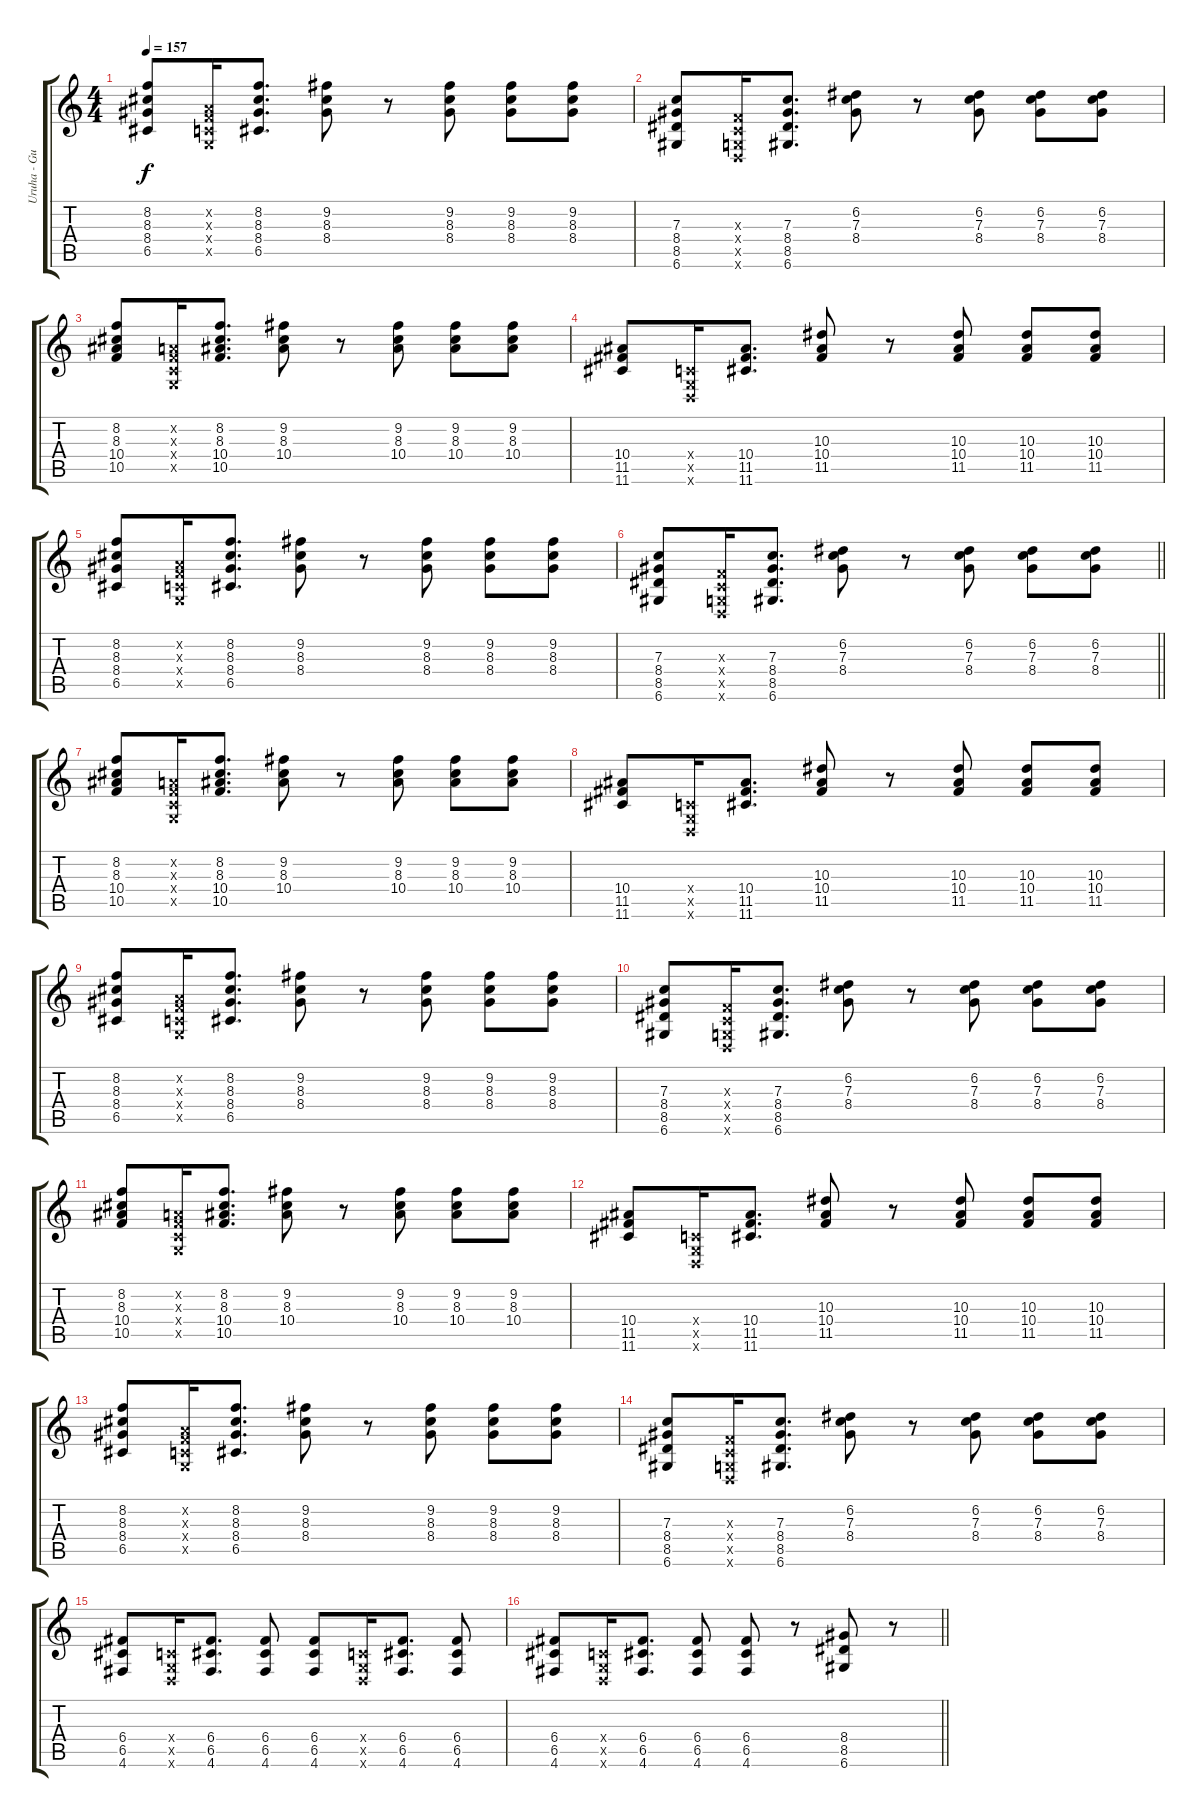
\track ("Uruha - Guitar 1" "Uruha - Gu") {instrument distortionguitar}
\staff {score tabs}
\tuning (D4 A3 F3 C3 G2 D2) {hide}
\ts (4 4)
\tempo 157
\clef g2
\ks c
(8.2 8.3 8.4 6.5).8{dy f} (0.2{x} 0.3{x} 0.4{x} 0.5{x}).16 (8.2 8.3 8.4 6.5).8{d} (9.2 8.3 8.4).8 r.8 (9.2 8.3 8.4).8 (9.2 8.3 8.4).8 (9.2 8.3 8.4).8 |
(7.3 8.4 8.5 6.6).8 (0.3{x} 0.4{x} 0.5{x} 0.6{x}).16 (7.3 8.4 8.5 6.6).8{d} (6.2 7.3 8.4).8 r.8 (6.2 7.3 8.4).8 (6.2 7.3 8.4).8 (6.2 7.3 8.4).8 |
(8.2 8.3 10.4 10.5).8 (0.2{x} 0.3{x} 0.4{x} 0.5{x}).16 (8.2 8.3 10.4 10.5).8{d} (9.2 8.3 10.4).8 r.8 (9.2 8.3 10.4).8 (9.2 8.3 10.4).8 (9.2 8.3 10.4).8 |
(10.4 11.5 11.6).8 (0.4{x} 0.5{x} 0.6{x}).16 (10.4 11.5 11.6).8{d} (10.3 10.4 11.5).8 r.8 (10.3 10.4 11.5).8 (10.3 10.4 11.5).8 (10.3 10.4 11.5).8 |
(8.2 8.3 8.4 6.5).8 (0.2{x} 0.3{x} 0.4{x} 0.5{x}).16 (8.2 8.3 8.4 6.5).8{d} (9.2 8.3 8.4).8 r.8 (9.2 8.3 8.4).8 (9.2 8.3 8.4).8 (9.2 8.3 8.4).8 |
\barLineRight lightlight
(7.3 8.4 8.5 6.6).8 (0.3{x} 0.4{x} 0.5{x} 0.6{x}).16 (7.3 8.4 8.5 6.6).8{d} (6.2 7.3 8.4).8 r.8 (6.2 7.3 8.4).8 (6.2 7.3 8.4).8 (6.2 7.3 8.4).8 |
\section ("" "")
(8.2 8.3 10.4 10.5).8 (0.2{x} 0.3{x} 0.4{x} 0.5{x}).16 (8.2 8.3 10.4 10.5).8{d} (9.2 8.3 10.4).8 r.8 (9.2 8.3 10.4).8 (9.2 8.3 10.4).8 (9.2 8.3 10.4).8 |
(10.4 11.5 11.6).8 (0.4{x} 0.5{x} 0.6{x}).16 (10.4 11.5 11.6).8{d} (10.3 10.4 11.5).8 r.8 (10.3 10.4 11.5).8 (10.3 10.4 11.5).8 (10.3 10.4 11.5).8 |
(8.2 8.3 8.4 6.5).8 (0.2{x} 0.3{x} 0.4{x} 0.5{x}).16 (8.2 8.3 8.4 6.5).8{d} (9.2 8.3 8.4).8 r.8 (9.2 8.3 8.4).8 (9.2 8.3 8.4).8 (9.2 8.3 8.4).8 |
(7.3 8.4 8.5 6.6).8 (0.3{x} 0.4{x} 0.5{x} 0.6{x}).16 (7.3 8.4 8.5 6.6).8{d} (6.2 7.3 8.4).8 r.8 (6.2 7.3 8.4).8 (6.2 7.3 8.4).8 (6.2 7.3 8.4).8 |
(8.2 8.3 10.4 10.5).8 (0.2{x} 0.3{x} 0.4{x} 0.5{x}).16 (8.2 8.3 10.4 10.5).8{d} (9.2 8.3 10.4).8 r.8 (9.2 8.3 10.4).8 (9.2 8.3 10.4).8 (9.2 8.3 10.4).8 |
(10.4 11.5 11.6).8 (0.4{x} 0.5{x} 0.6{x}).16 (10.4 11.5 11.6).8{d} (10.3 10.4 11.5).8 r.8 (10.3 10.4 11.5).8 (10.3 10.4 11.5).8 (10.3 10.4 11.5).8 |
(8.2 8.3 8.4 6.5).8 (0.2{x} 0.3{x} 0.4{x} 0.5{x}).16 (8.2 8.3 8.4 6.5).8{d} (9.2 8.3 8.4).8 r.8 (9.2 8.3 8.4).8 (9.2 8.3 8.4).8 (9.2 8.3 8.4).8 |
(7.3 8.4 8.5 6.6).8 (0.3{x} 0.4{x} 0.5{x} 0.6{x}).16 (7.3 8.4 8.5 6.6).8{d} (6.2 7.3 8.4).8 r.8 (6.2 7.3 8.4).8 (6.2 7.3 8.4).8 (6.2 7.3 8.4).8 |
(6.4 6.5 4.6).8 (0.4{x} 0.5{x} 0.6{x}).16 (6.4 6.5 4.6).8{d} (6.4 6.5 4.6).8 (6.4 6.5 4.6).8 (0.4{x} 0.5{x} 0.6{x}).16 (6.4 6.5 4.6).8{d} (6.4 6.5 4.6).8 |
\barLineRight lightlight
(6.4 6.5 4.6).8 (0.4{x} 0.5{x} 0.6{x}).16 (6.4 6.5 4.6).8{d} (6.4 6.5 4.6).8 (6.4 6.5 4.6).8 r.8 (8.4 8.5 6.6).8 r.8
